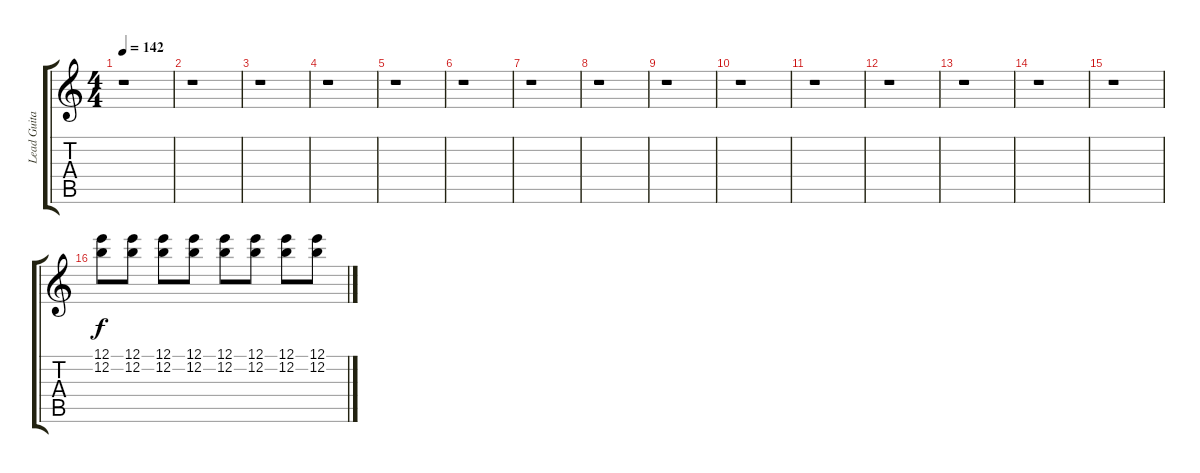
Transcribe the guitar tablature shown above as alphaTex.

\track ("Lead Guitar" "Lead Guita") {instrument overdrivenguitar}
\staff {score tabs}
\tuning (E4 B3 G3 D3 A2 E2) {hide}
\ts (4 4)
\tempo 142
\clef g2
\ks c
r.1{dy f} |
r.1 |
r.1 |
r.1 |
r.1 |
r.1 |
r.1 |
r.1 |
r.1 |
r.1 |
r.1 |
r.1 |
r.1 |
r.1 |
r.1 |
(12.1 12.2).8 (12.1 12.2).8 (12.1 12.2).8 (12.1 12.2).8 (12.1 12.2).8 (12.1 12.2).8 (12.1 12.2).8 (12.1 12.2).8
